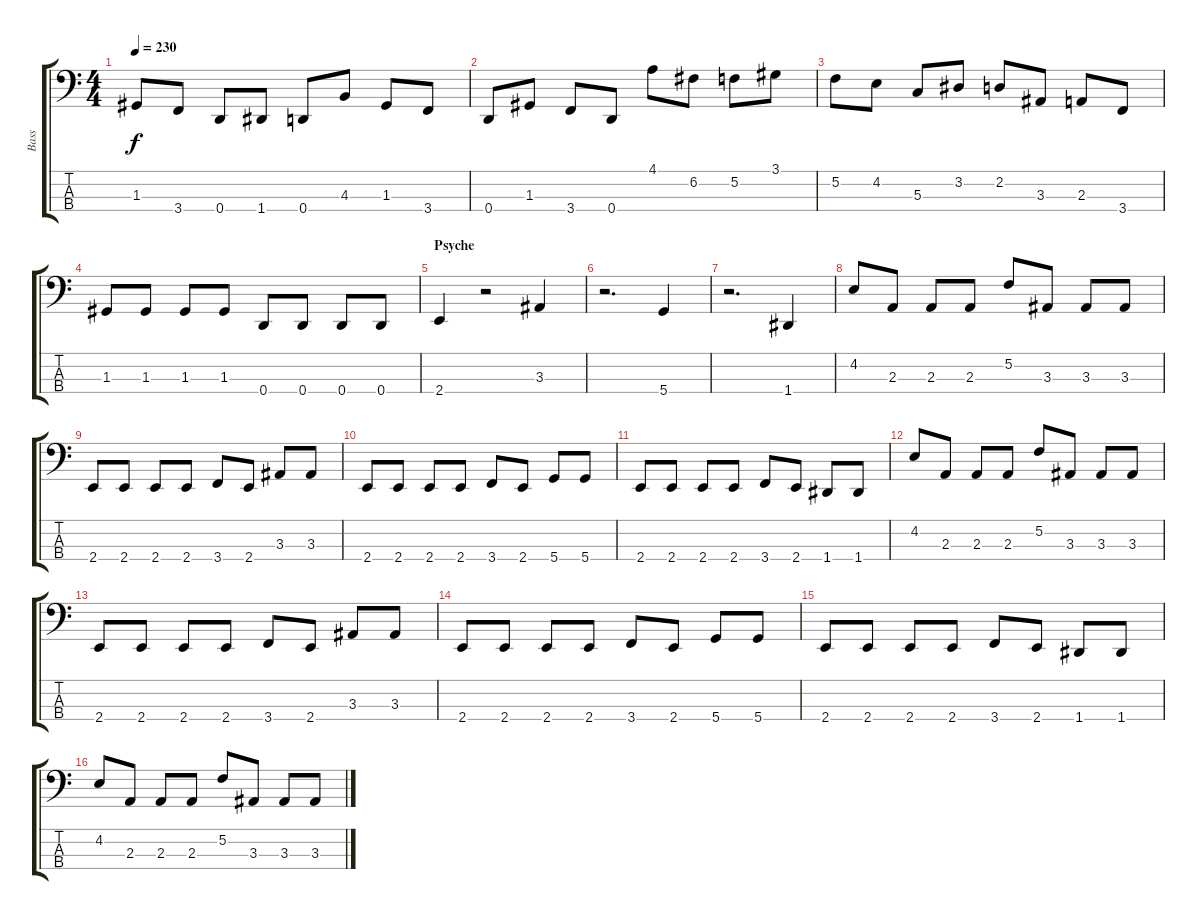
\track ("Bass" "Bass") {instrument electricbasspick}
\staff {score tabs}
\tuning (F2 C2 G1 D1) {hide}
\ts (4 4)
\tempo 230
\clef f4
\ks c
1.3.8{dy f} 3.4.8 0.4.8 1.4.8 0.4.8 4.3.8 1.3.8 3.4.8 |
0.4.8 1.3.8 3.4.8 0.4.8 4.1.8 6.2.8 5.2.8 3.1.8 |
5.2.8 4.2.8 5.3.8 3.2.8 2.2.8 3.3.8 2.3.8 3.4.8 |
\section ("" "")
1.3.8 1.3.8 1.3.8 1.3.8 0.4.8 0.4.8 0.4.8 0.4.8 |
\section ("" "Psyche")
2.4.4 r.2 3.3.4 |
r.2{d} 5.4.4 |
r.2{d} 1.4.4 |
4.2.8 2.3.8 2.3.8 2.3.8 5.2.8 3.3.8 3.3.8 3.3.8 |
2.4.8 2.4.8 2.4.8 2.4.8 3.4.8 2.4.8 3.3.8 3.3.8 |
2.4.8 2.4.8 2.4.8 2.4.8 3.4.8 2.4.8 5.4.8 5.4.8 |
2.4.8 2.4.8 2.4.8 2.4.8 3.4.8 2.4.8 1.4.8 1.4.8 |
4.2.8 2.3.8 2.3.8 2.3.8 5.2.8 3.3.8 3.3.8 3.3.8 |
2.4.8 2.4.8 2.4.8 2.4.8 3.4.8 2.4.8 3.3.8 3.3.8 |
2.4.8 2.4.8 2.4.8 2.4.8 3.4.8 2.4.8 5.4.8 5.4.8 |
2.4.8 2.4.8 2.4.8 2.4.8 3.4.8 2.4.8 1.4.8 1.4.8 |
4.2.8 2.3.8 2.3.8 2.3.8 5.2.8 3.3.8 3.3.8 3.3.8
